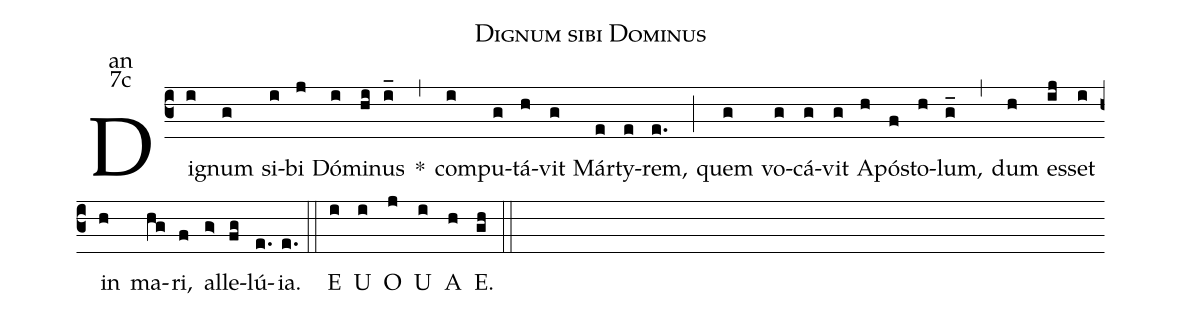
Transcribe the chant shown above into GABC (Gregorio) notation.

name:Dignum sibi Dominus;
office-part:an;
mode:7c;
%%
(c3) Di(i)gnum(g) si(i)bi(j) Dó(i)mi(hi)nus(i_) <sp>*</sp>(,)
com(i)pu(g)tá(h)vit(g) Már(e)ty(e)rem,(e.) (;)
quem(g) vo(g)cá(g)vit(g) A(h)pó(f)sto(h)lum,(g_) (,)
dum(h) es(ij)set(i) in(h) ma(hg)ri,(f) al(g>)le(fg)lú(e.){ia}.(e.)  (::)
<eu>E(i) U(i) O(j) U(i) A(h) E.(gh) </eu>(::)
